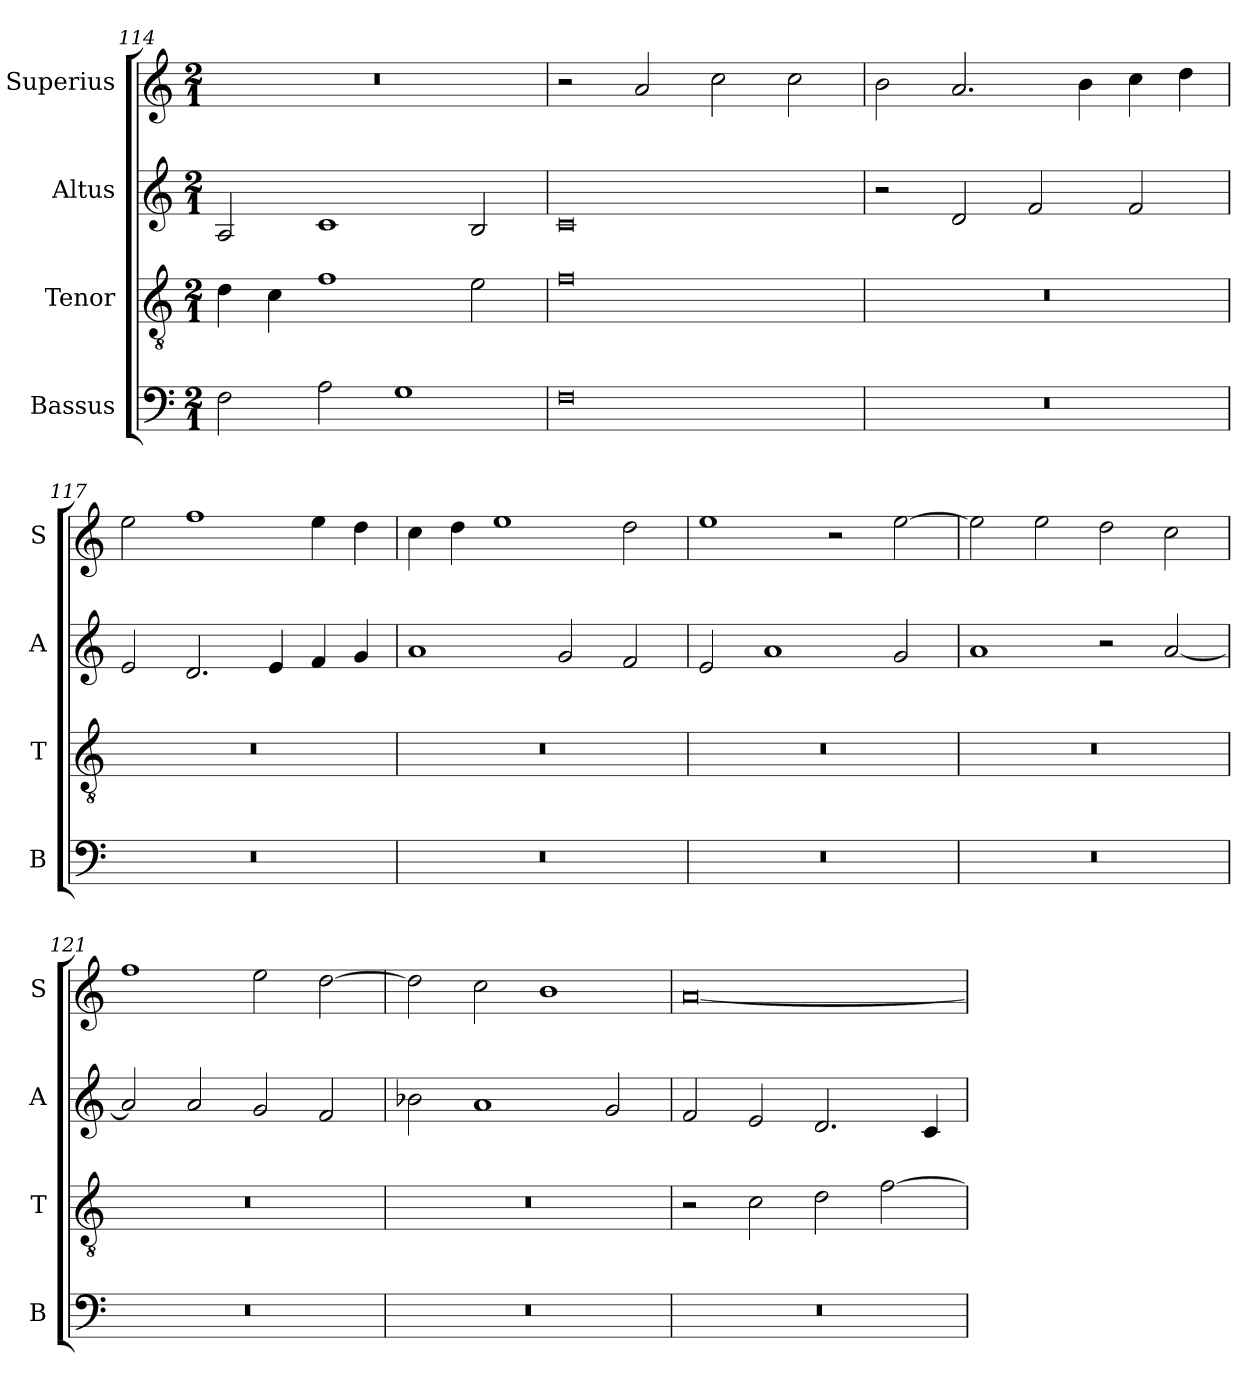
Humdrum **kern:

**kern	**kern	**kern	**kern
*part4	*part3	*part2	*part1
*staff4	*staff3	*staff2	*staff1
*I"Bassus	*I"Tenor	*I"Altus	*I"Superius
*I'B	*I'T	*I'A	*I'S
*clefF4	*clefGv2	*clefG2	*clefG2
*k[]	*k[]	*k[]	*k[]
*C:	*C:	*C:	*C:
*M2/1	*M2/1	*M2/1	*M2/1
=114	=114	=114	=114
2F	4d	2A	0r
.	4c	.	.
2A	1f	1c	.
1G	.	.	.
.	2e	2B	.
=115	=115	=115	=115
0F	0f	0c	2r
.	.	.	2a
.	.	.	2cc
.	.	.	2cc
=116	=116	=116	=116
0r	0r	2r	2b
.	.	2d	2.a
.	.	2f	.
.	.	.	4b
.	.	2f	4cc
.	.	.	4dd
=117	=117	=117	=117
0r	0r	2e	2ee
.	.	2.d	1ff
.	.	4e	.
.	.	4f	4ee
.	.	4g	4dd
=118	=118	=118	=118
0r	0r	1a	4cc
.	.	.	4dd
.	.	.	1ee
.	.	2g	.
.	.	2f	2dd
=119	=119	=119	=119
0r	0r	2e	1ee
.	.	1a	.
.	.	.	2r
.	.	2g	[2ee
=120	=120	=120	=120
0r	0r	1a	2ee]
.	.	.	2ee
.	.	2r	2dd
.	.	[2a	2cc
=121	=121	=121	=121
0r	0r	2a]	1ff
.	.	2a	.
.	.	2g	2ee
.	.	2f	[2dd
=122	=122	=122	=122
0r	0r	2b-X	2dd]
.	.	1a	2cc
.	.	.	1b
.	.	2g	.
=123	=123	=123	=123
0r	2r	2f	[0a
.	2c	2e	.
.	2d	2.d	.
.	[2f	.	.
.	.	4c	.
=	=	=	=
*-	*-	*-	*-
